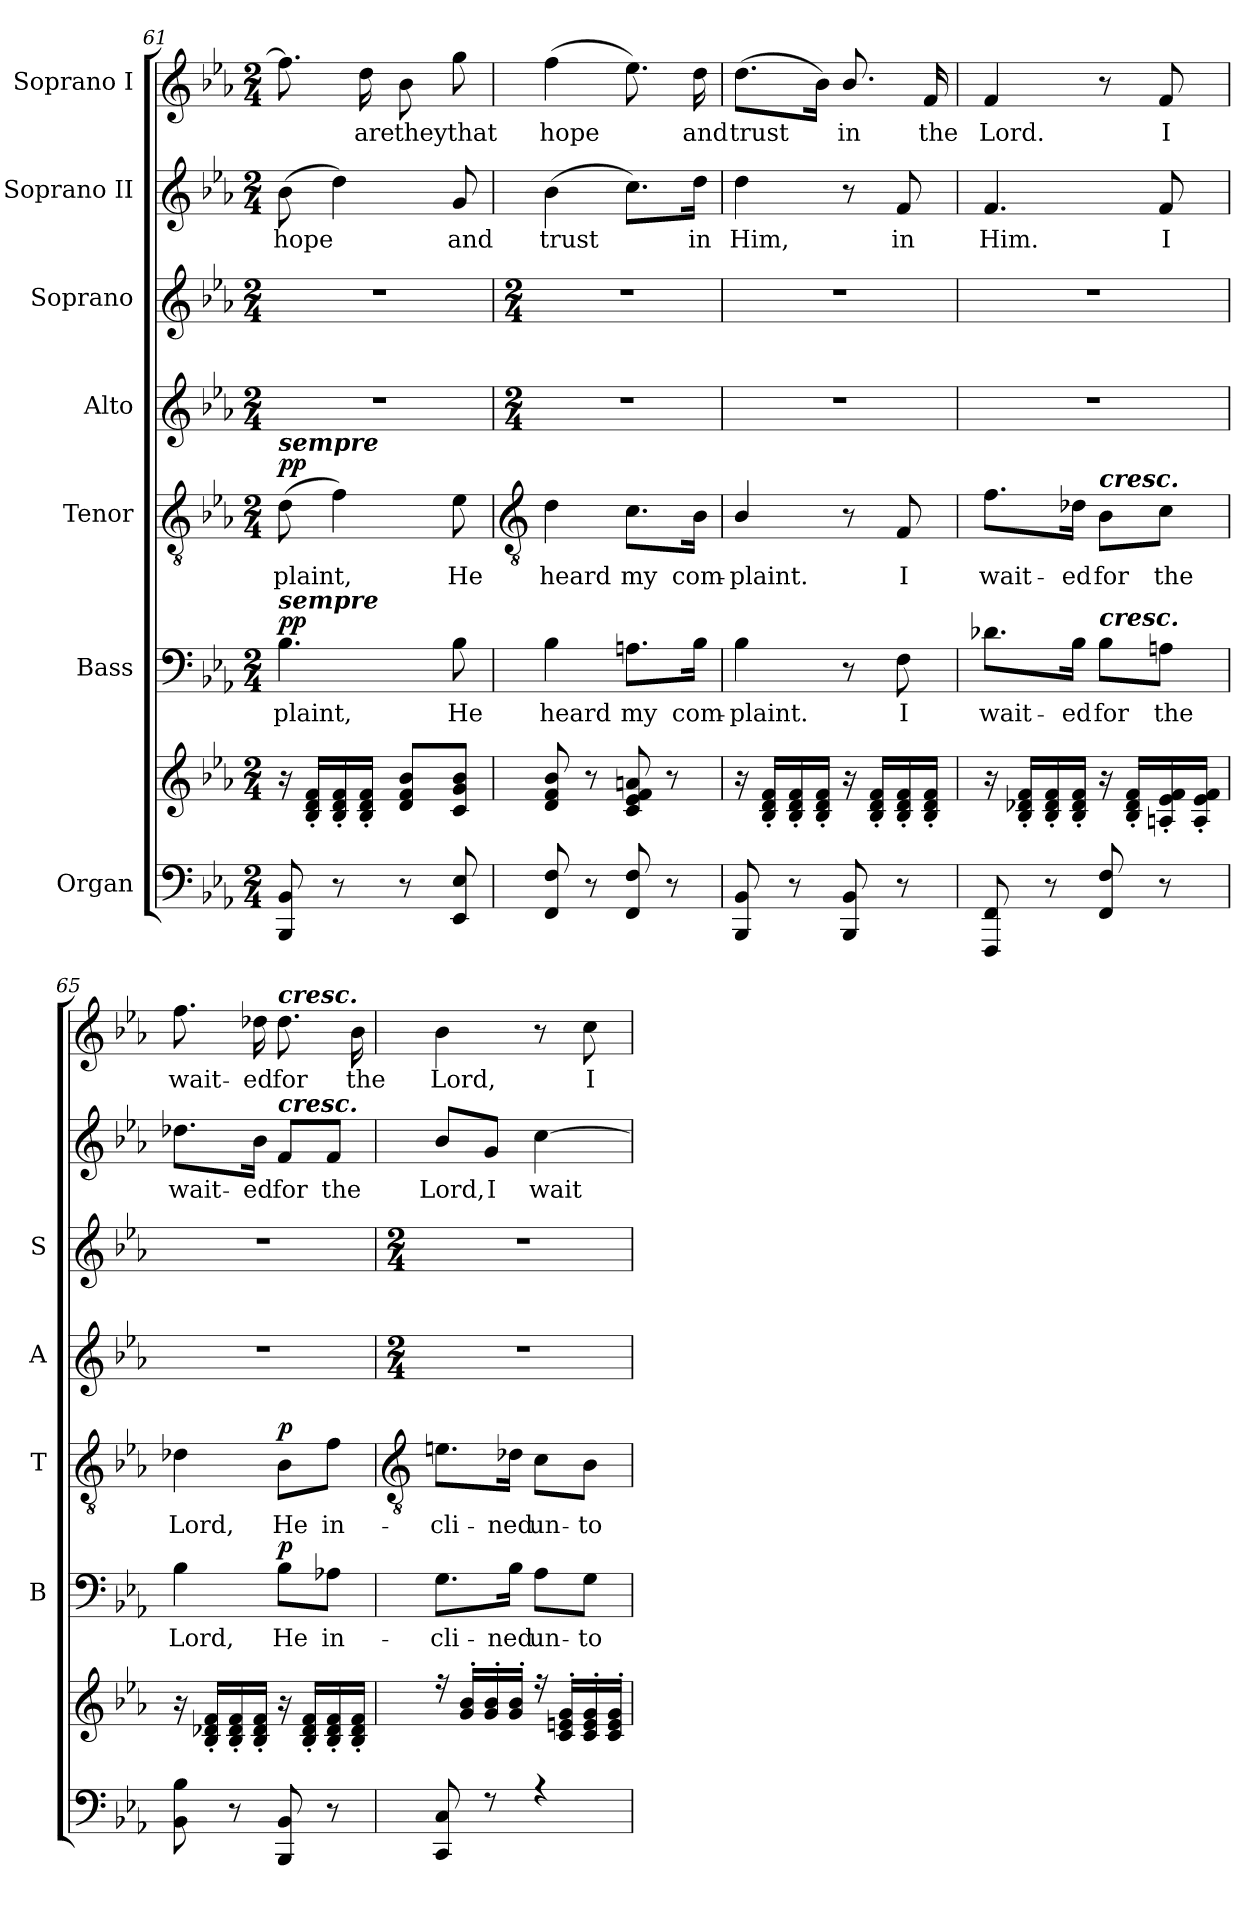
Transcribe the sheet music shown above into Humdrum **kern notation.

**kern	**kern	**kern	**text	**dynam	**kern	**text	**dynam	**kern	**kern	**kern	**text	**kern	**text
*part7	*part7	*part6	*part6	*part6	*part5	*part5	*part5	*part4	*part3	*part2	*part2	*part1	*part1
*staff8	*staff7	*staff6	*staff6	*staff6	*staff5	*staff5	*staff5	*staff4	*staff3	*staff2	*staff2	*staff1	*staff1
*I"Organ	*	*I"Bass	*	*	*I"Tenor	*	*	*I"Alto	*I"Soprano	*I"Soprano II	*	*I"Soprano I	*
*	*	*I'B	*	*	*I'T	*	*	*I'A	*I'S	*	*	*	*
*clefF4	*clefG2	*clefF4	*	*	*clefGv2	*	*	*clefG2	*clefG2	*clefG2	*	*clefG2	*
*k[b-e-a-]	*k[b-e-a-]	*k[b-e-a-]	*	*	*k[b-e-a-]	*	*	*k[b-e-a-]	*k[b-e-a-]	*k[b-e-a-]	*	*k[b-e-a-]	*
*E-:	*E-:	*E-:	*	*	*E-:	*	*	*E-:	*E-:	*E-:	*	*E-:	*
*M2/4	*M2/4	*M2/4	*	*	*M2/4	*	*	*M2/4	*M2/4	*M2/4	*	*M2/4	*
=61	=61	=61	=61	=61	=61	=61	=61	=61	=61	=61	=61	=61	=61
!	!	!	!	!	!LO:TX:a:Bi:t=sempre	!	!	!	!	!	!	!	!
!	!	!LO:TX:a:Bi:t=sempre	!	!	!	!	!	!	!	!	!	!	!
!	!	!	!LO:LY:b	!LO:DY:a	!	!LO:LY:b	!LO:DY:a	!	!	!	!LO:LY:b	!	!
8BBB- 8BB-	16r	4.B-	-plaint,	pp	(>8d	-plaint,	pp	2r	2r	(>8b-	hope	8.ff]	.
.	16B-' 16d' 16f'LL	.	.	.	.	.	.	.	.	.	.	.	.
8r	16B-' 16d' 16f'	.	.	.	4f)	.	.	.	.	4dd)	.	.	.
!	!	!	!	!	!	!	!	!	!	!	!	!	!LO:LY:b
.	16B-' 16d' 16f'JJ	.	.	.	.	.	.	.	.	.	.	16dd	are
!	!	!	!	!	!	!	!	!	!	!	!	!	!LO:LY:b
8r	8d 8f 8b-L	.	.	.	.	.	.	.	.	.	.	8b-	they
!	!	!	!LO:LY:b	!	!	!LO:LY:b	!	!	!	!	!LO:LY:b	!	!LO:LY:b
8EE- 8E-	8c 8g 8b-J	8B-	He	.	8e-	He	.	.	.	8g	and	8gg	that
!!LO:LB:g=z
=62	=62	=62	=62	=62	=62	=62	=62	=62	=62	=62	=62	=62	=62
*	*	*	*	*	*clefGv2	*	*	*	*	*	*	*	*
*	*	*	*	*	*	*	*	*M2/4	*M2/4	*	*	*	*
!	!	!	!LO:LY:b	!	!	!LO:LY:b	!	!	!	!	!LO:LY:b	!	!LO:LY:b
8FF 8F	8d 8f 8b-	4B-	heard	.	4d	heard	.	2r	2r	(>4b-	trust	(>4ff	hope
8r	8r	.	.	.	.	.	.	.	.	.	.	.	.
!	!	!	!LO:LY:b	!	!	!LO:LY:b	!	!	!	!	!	!	!
8FF 8F	8c 8e- 8f 8an	8.An\L	my	.	8.c\L	my	.	.	.	8.cc\L)	.	8.ee-)	.
8r	8r	.	.	.	.	.	.	.	.	.	.	.	.
!	!	!	!LO:LY:b	!	!	!LO:LY:b	!	!	!	!	!LO:LY:b	!	!LO:LY:b
.	.	16B-\Jk	com-	.	16B-\Jk	com-	.	.	.	16dd\Jk	in	16dd	and
=63	=63	=63	=63	=63	=63	=63	=63	=63	=63	=63	=63	=63	=63
!	!	!	!LO:LY:b	!	!	!LO:LY:b	!	!	!	!	!LO:LY:b	!	!LO:LY:b
8BBB- 8BB-	16r	4B-	-plaint.	.	4B-/	-plaint.	.	2r	2r	4dd	Him,	(>8.ddL	trust
.	16B-' 16d' 16f'LL	.	.	.	.	.	.	.	.	.	.	.	.
8r	16B-' 16d' 16f'	.	.	.	.	.	.	.	.	.	.	.	.
.	16B-' 16d' 16f'JJ	.	.	.	.	.	.	.	.	.	.	16b-J)	.
!	!	!	!	!	!	!	!	!	!	!	!	!	!LO:LY:b
8BBB- 8BB-	16r	8r	.	.	8r	.	.	.	.	8r	.	8.b-/	in
.	16B-' 16d' 16f'LL	.	.	.	.	.	.	.	.	.	.	.	.
!	!	!	!LO:LY:b	!	!	!LO:LY:b	!	!	!	!	!LO:LY:b	!	!
8r	16B-' 16d' 16f'	8F	I	.	8F	I	.	.	.	8f	in	.	.
!	!	!	!	!	!	!	!	!	!	!	!	!	!LO:LY:b
.	16B-' 16d' 16f'JJ	.	.	.	.	.	.	.	.	.	.	16f	the
=64	=64	=64	=64	=64	=64	=64	=64	=64	=64	=64	=64	=64	=64
!	!	!	!LO:LY:b	!	!	!LO:LY:b	!	!	!	!	!LO:LY:b	!	!LO:LY:b
8FFF 8FF	16r	8.d-X\L	wait-	.	8.f\L	wait-	.	2r	2r	4.f	Him.	4f	Lord.
.	16B-' 16d-X' 16f'LL	.	.	.	.	.	.	.	.	.	.	.	.
8r	16B-' 16d-' 16f'	.	.	.	.	.	.	.	.	.	.	.	.
!	!	!	!LO:LY:b	!	!	!LO:LY:b	!	!	!	!	!	!	!
.	16B-' 16d-' 16f'JJ	16B-\Jk	-ed	.	16d-X\Jk	-ed	.	.	.	.	.	.	.
!	!	!	!	!	!LO:TX:a:Bi:t=cresc.	!	!	!	!	!	!	!	!
!	!	!LO:TX:a:Bi:t=cresc.	!	!	!	!	!	!	!	!	!	!	!
!	!	!	!LO:LY:b	!	!	!LO:LY:b	!	!	!	!	!	!	!
8FF 8F	16r	8B-\L	for	.	8B-\L	for	.	.	.	.	.	8r	.
.	16B-' 16d-' 16f'LL	.	.	.	.	.	.	.	.	.	.	.	.
!	!	!	!LO:LY:b	!	!	!LO:LY:b	!	!	!	!	!LO:LY:b	!	!LO:LY:b
8r	16An' 16e-' 16f'	8An\J	the	.	8c\J	the	.	.	.	8f	I	8f	I
.	16A' 16e-' 16f'JJ	.	.	.	.	.	.	.	.	.	.	.	.
=65	=65	=65	=65	=65	=65	=65	=65	=65	=65	=65	=65	=65	=65
!	!	!	!LO:LY:b	!	!	!LO:LY:b	!	!	!	!	!LO:LY:b	!	!LO:LY:b
8BB- 8B-	16r	4B-	Lord,	.	4d-X	Lord,	.	2r	2r	8.dd-X\L	wait-	8.ff	wait-
.	16B-' 16d-X' 16f'LL	.	.	.	.	.	.	.	.	.	.	.	.
8r	16B-' 16d-' 16f'	.	.	.	.	.	.	.	.	.	.	.	.
!	!	!	!	!	!	!	!	!	!	!	!LO:LY:b	!	!LO:LY:b
.	16B-' 16d-' 16f'JJ	.	.	.	.	.	.	.	.	16b-\Jk	-ed	16dd-X	-ed
!	!	!	!	!	!	!	!	!	!	!	!	!LO:TX:a:Bi:t=cresc.	!
!	!	!	!	!	!	!	!	!	!	!LO:TX:a:Bi:t=cresc.	!	!	!
!	!	!	!LO:LY:b	!LO:DY:b	!	!LO:LY:b	!LO:DY:b	!	!	!	!LO:LY:b	!	!LO:LY:b
8BBB- 8BB-	16r	8B-\L	He	p	8B-\L	He	p	.	.	8f/L	for	8.dd-	for
.	16B-' 16d-' 16f'LL	.	.	.	.	.	.	.	.	.	.	.	.
!	!	!	!LO:LY:b	!	!	!LO:LY:b	!	!	!	!	!LO:LY:b	!	!
8r	16B-' 16d-' 16f'	8A-X\J	in-	.	8f\J	in-	.	.	.	8f/J	the	.	.
!	!	!	!	!	!	!	!	!	!	!	!	!	!LO:LY:b
.	16B-' 16d-' 16f'JJ	.	.	.	.	.	.	.	.	.	.	16b-	the
!!LO:LB:g=z
=66	=66	=66	=66	=66	=66	=66	=66	=66	=66	=66	=66	=66	=66
*	*	*	*	*	*clefGv2	*	*	*	*	*	*	*	*
*	*	*	*	*	*	*	*	*M2/4	*M2/4	*	*	*	*
*^	*^	*	*	*	*	*	*	*	*	*	*	*	*
!	!LO:N:vis=1	!	!LO:N:vis=1	!	!LO:LY:b	!	!	!LO:LY:b	!	!	!	!	!LO:LY:b	!	!LO:LY:b
8CC 8C	2ryy	16r	2ryy	8.G\L	-cli-	.	8.en\L	-cli-	.	2r	2r	8b-/L	Lord,	4b-	Lord,
.	.	16g' 16b-'LL	.	.	.	.	.	.	.	.	.	.	.	.	.
!	!	!	!	!	!	!	!	!	!	!	!	!	!LO:LY:b	!	!
8r	.	16g' 16b-'	.	.	.	.	.	.	.	.	.	8g/J	I	.	.
!	!	!	!	!	!LO:LY:b	!	!	!LO:LY:b	!	!	!	!	!	!	!
.	.	16g' 16b-'JJ	.	16B-\Jk	-ned	.	16d-X\Jk	-ned	.	.	.	.	.	.	.
!	!	!	!	!	!LO:LY:b	!	!	!LO:LY:b	!	!	!	!	!LO:LY:b	!	!
4r	.	16r	.	8A-\L	un-	.	8c\L	un-	.	.	.	[4cc	wait-	8r	.
.	.	16c' 16en' 16g'LL	.	.	.	.	.	.	.	.	.	.	.	.	.
!	!	!	!	!	!LO:LY:b	!	!	!LO:LY:b	!	!	!	!	!	!	!LO:LY:b
.	.	16c' 16e' 16g'	.	8G\J	-to	.	8B-\J	-to	.	.	.	.	.	8cc	I
.	.	16c' 16e' 16g'JJ	.	.	.	.	.	.	.	.	.	.	.	.	.
*v	*v	*	*	*	*	*	*	*	*	*	*	*	*	*	*
*	*v	*v	*	*	*	*	*	*	*	*	*	*	*	*
=	=	=	=	=	=	=	=	=	=	=	=	=	=
*-	*-	*-	*-	*-	*-	*-	*-	*-	*-	*-	*-	*-	*-
